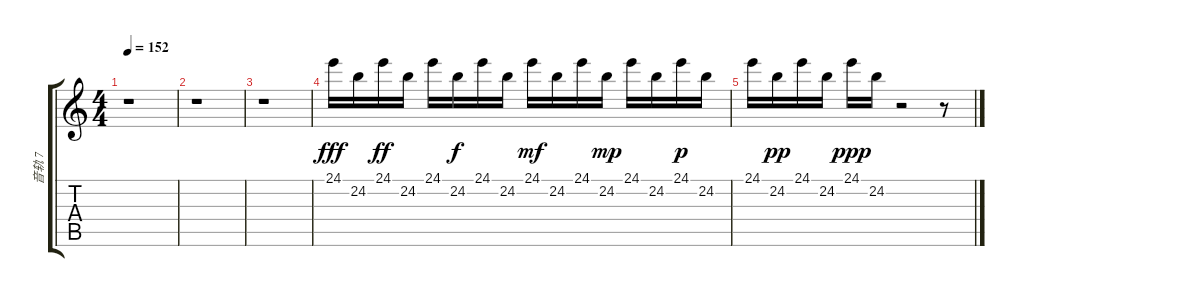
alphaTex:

\track ("音轨 7" "音轨 7") {instrument fx1rain}
\staff {score tabs}
\tuning (E4 B3 G3 D3 A2 E2) {hide}
\ts (4 4)
\tempo 152
\clef g2
\ks c
r.1{dy fff} |
r.1 |
r.1 |
24.1.16{volume 10} 24.2.16 24.1.16{dy ff} 24.2.16 24.1.16 24.2.16{dy f} 24.1.16 24.2.16 24.1.16{dy mf} 24.2.16 24.1.16 24.2.16{dy mp} 24.1.16 24.2.16 24.1.16{dy p} 24.2.16 |
24.1.16 24.2.16{dy pp} 24.1.16 24.2.16 24.1.16{dy ppp} 24.2.16 r.2 r.8
